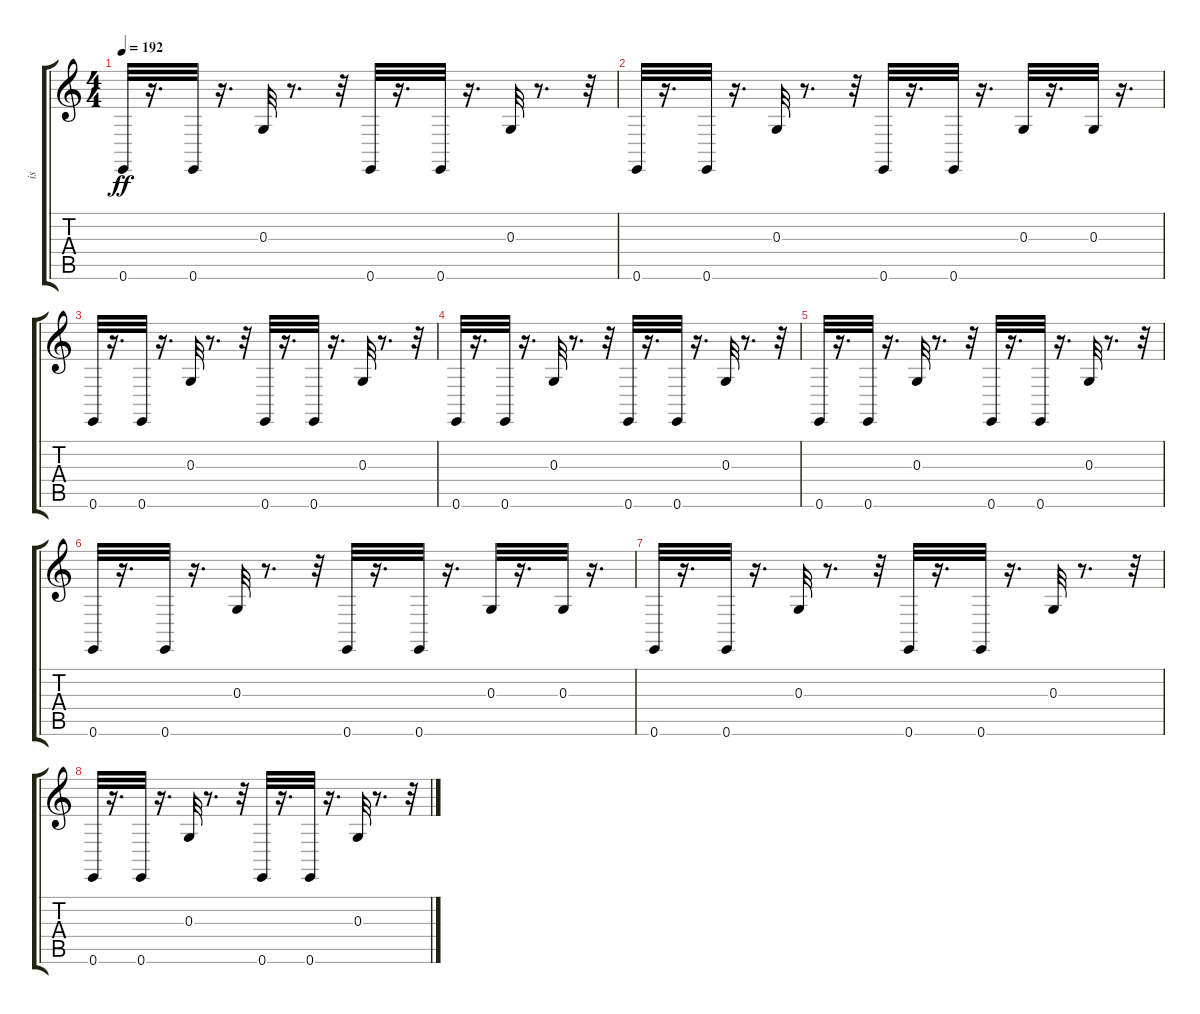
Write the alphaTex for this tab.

\track ("is" "is") {instrument melodictom}
\staff {score tabs}
\tuning (E4 B3 G3 D3 A2 E2) {hide}
\ts (4 4)
\tempo 192
\clef g2
\ks c
0.6.32{dy ff} r.16{d} 0.6.32 r.16{d} 0.3.32 r.8{d} r.32 0.6.32 r.16{d} 0.6.32 r.16{d} 0.3.32 r.8{d} r.32 |
0.6.32 r.16{d} 0.6.32 r.16{d} 0.3.32 r.8{d} r.32 0.6.32 r.16{d} 0.6.32 r.16{d} 0.3.32 r.16{d} 0.3.32 r.16{d} |
0.6.32 r.16{d} 0.6.32 r.16{d} 0.3.32 r.8{d} r.32 0.6.32 r.16{d} 0.6.32 r.16{d} 0.3.32 r.8{d} r.32 |
0.6.32 r.16{d} 0.6.32 r.16{d} 0.3.32 r.8{d} r.32 0.6.32 r.16{d} 0.6.32 r.16{d} 0.3.32 r.8{d} r.32 |
0.6.32 r.16{d} 0.6.32 r.16{d} 0.3.32 r.8{d} r.32 0.6.32 r.16{d} 0.6.32 r.16{d} 0.3.32 r.8{d} r.32 |
0.6.32 r.16{d} 0.6.32 r.16{d} 0.3.32 r.8{d} r.32 0.6.32 r.16{d} 0.6.32 r.16{d} 0.3.32 r.16{d} 0.3.32 r.16{d} |
0.6.32 r.16{d} 0.6.32 r.16{d} 0.3.32 r.8{d} r.32 0.6.32 r.16{d} 0.6.32 r.16{d} 0.3.32 r.8{d} r.32 |
0.6.32 r.16{d} 0.6.32 r.16{d} 0.3.32 r.8{d} r.32 0.6.32 r.16{d} 0.6.32 r.16{d} 0.3.32 r.8{d} r.32
